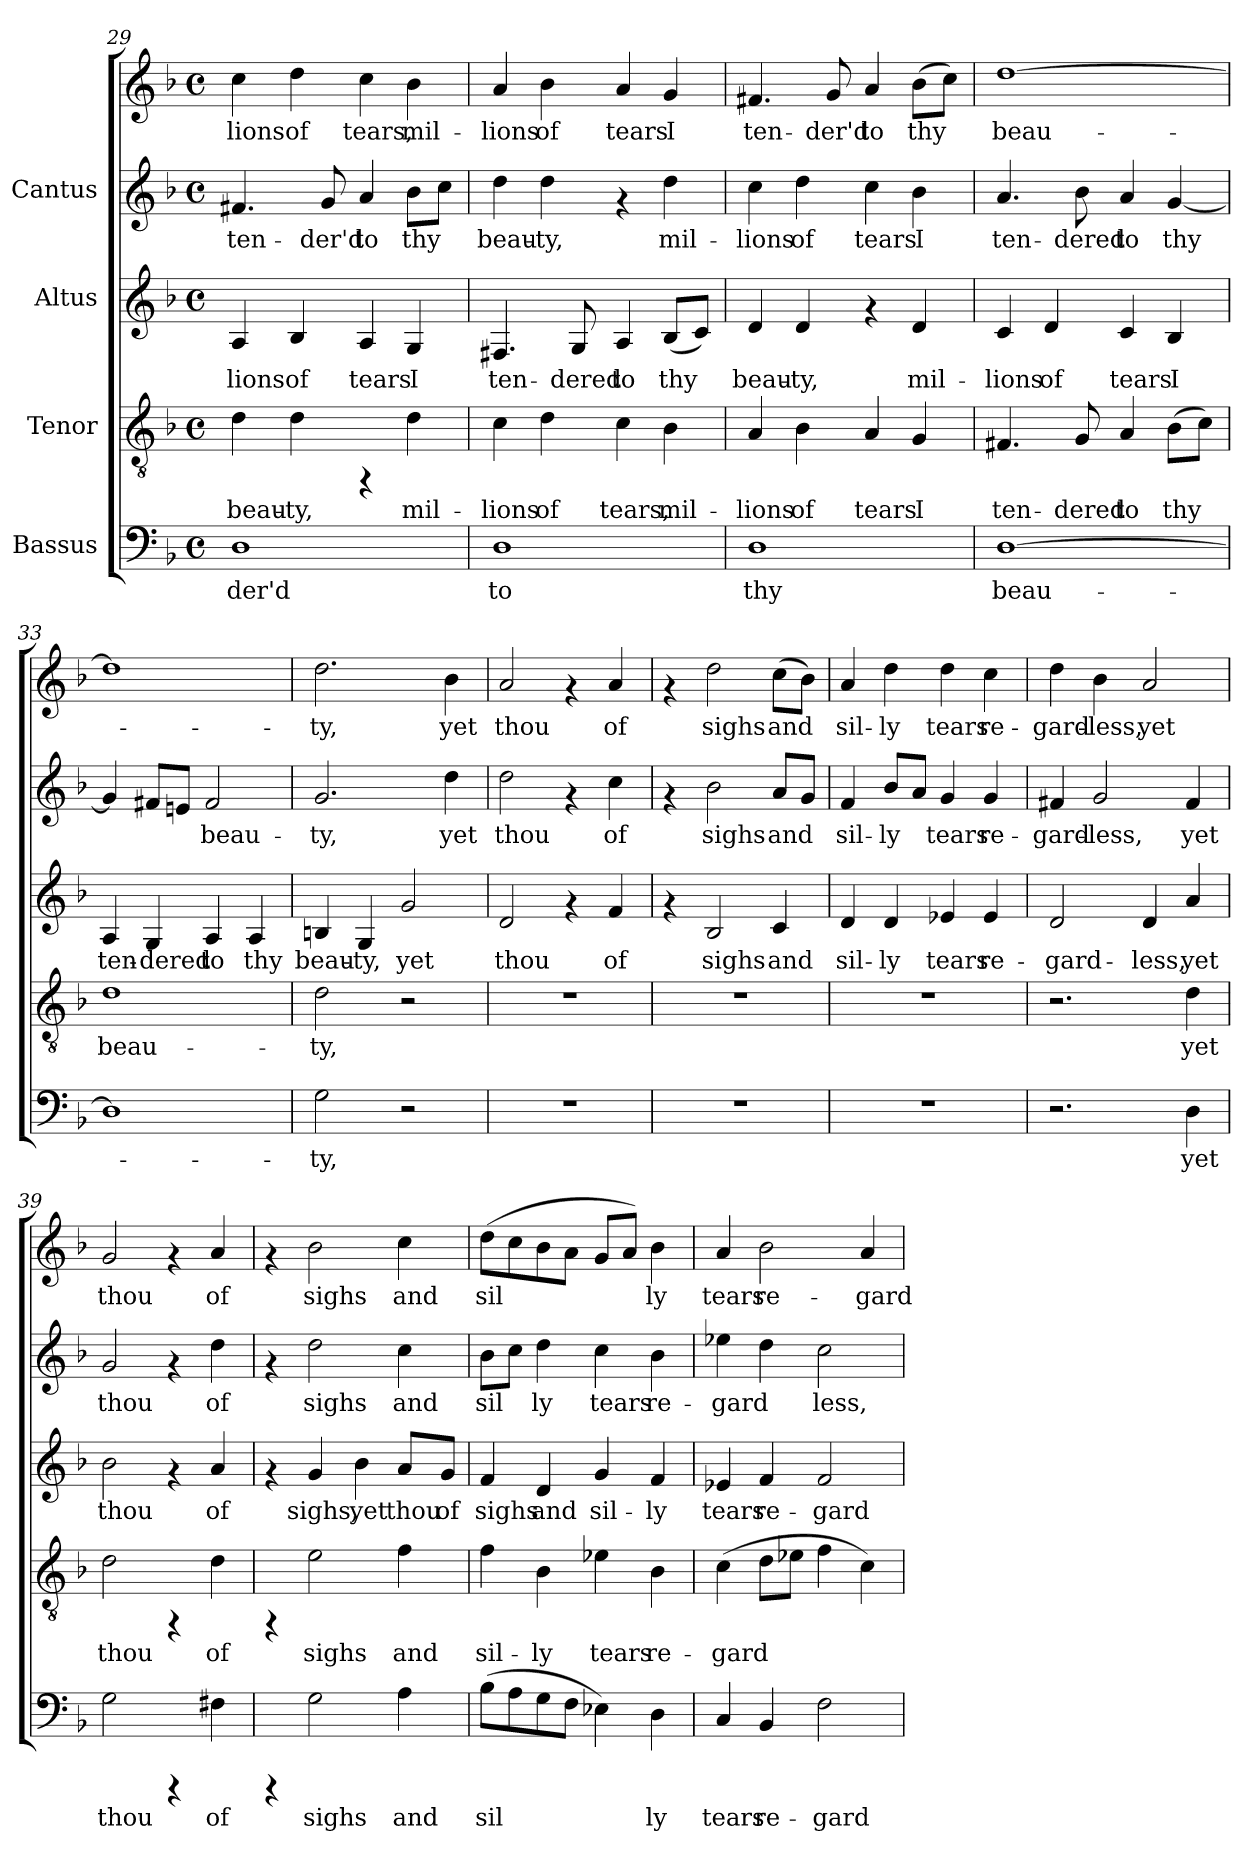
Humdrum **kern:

**kern	**text	**kern	**text	**kern	**text	**kern	**text	**kern	**text
*part4	*part4	*part3	*part3	*part2	*part2	*part1	*part1	*part1	*part1
*staff5	*staff5	*staff4	*staff4	*staff3	*staff3	*staff2	*staff2	*staff1	*staff1
*I"Bassus	*	*I"Tenor	*	*I"Altus	*	*I"Cantus	*	*	*
!!LO:LB:g=z
*clefF4	*	*clefGv2	*	*clefG2	*	*clefG2	*	*clefG2	*
*k[b-]	*	*k[b-]	*	*k[b-]	*	*k[b-]	*	*k[b-]	*
*F:	*	*F:	*	*F:	*	*F:	*	*F:	*
*M4/4	*	*M4/4	*	*M4/4	*	*M4/4	*	*M4/4	*
*met(c)	*	*met(c)	*	*met(c)	*	*met(c)	*	*met(c)	*
=29	=29	=29	=29	=29	=29	=29	=29	=29	=29
!	!LO:LY:b:cj	!	!LO:LY:b:cj	!	!LO:LY:b:cj	!	!LO:LY:b:cj	!	!LO:LY:b:cj
1D	-der'd	4d\	beau-	4A/	-lions	4.f#X/	-ten-	4cc\	lions
!	!	!	!LO:LY:b:cj	!	!LO:LY:b:cj	!	!	!	!LO:LY:b:cj
.	.	4d\	-ty,	4B-/	of	.	.	4dd\	of
!	!	!	!	!	!	!	!LO:LY:b:cj	!	!
.	.	.	.	.	.	8g/	-der'd	.	.
!	!	!	!	!	!LO:LY:b:cj	!	!LO:LY:b:cj	!	!LO:LY:b:cj
.	.	4rFF	.	4A/	tears	4a/	to	4cc\	tears,
!	!	!	!LO:LY:b:cj	!	!LO:LY:b:cj	!	!LO:LY:b:cj	!	!LO:LY:b:cj
.	.	4d\	mil-	4G/	I	8b-\L	thy	4b-\	mil-
!	!	!	!	!	!	!	!LO:LY:b:cj	!	!
.	.	.	.	.	.	8cc\J	.	.	.
=30	=30	=30	=30	=30	=30	=30	=30	=30	=30
!	!LO:LY:b:cj	!	!LO:LY:b:cj	!	!LO:LY:b:cj	!	!LO:LY:b:cj	!	!LO:LY:b:cj
1D	to	4c\	-lions	4.F#X/	ten-	4dd\	beau-	4a/	lions
!	!	!	!LO:LY:b:cj	!	!	!	!LO:LY:b:cj	!	!LO:LY:b:cj
.	.	4d\	of	.	.	4dd\	-ty,	4b-\	of
!	!	!	!	!	!LO:LY:b:cj	!	!	!	!
.	.	.	.	8G/	-dered	.	.	.	.
!	!	!	!LO:LY:b:cj	!	!LO:LY:b:cj	!	!	!	!LO:LY:b:cj
.	.	4c\	tears,	4A/	to	4rf	.	4a/	tears
!	!	!	!LO:LY:b:cj	!	!LO:LY:b:cj	!	!LO:LY:b:cj	!	!LO:LY:b:cj
.	.	4B-\	mil-	(<8B-/L	thy	4dd\	mil-	4g/	I
!	!	!	!	!	!LO:LY:b:cj	!	!	!	!
.	.	.	.	8c/J)	.	.	.	.	.
=31	=31	=31	=31	=31	=31	=31	=31	=31	=31
!	!LO:LY:b:cj	!	!LO:LY:b:cj	!	!LO:LY:b:cj	!	!LO:LY:b:cj	!	!LO:LY:b:cj
1D	thy	4A/	-lions	4d/	beau-	4cc\	lions	4.f#X/	-ten-
!	!	!	!LO:LY:b:cj	!	!LO:LY:b:cj	!	!LO:LY:b:cj	!	!
.	.	4B-\	of	4d/	-ty,	4dd\	of	.	.
!	!	!	!	!	!	!	!	!	!LO:LY:b:cj
.	.	.	.	.	.	.	.	8g/	-der'd
!	!	!	!LO:LY:b:cj	!	!	!	!LO:LY:b:cj	!	!LO:LY:b:cj
.	.	4A/	tears	4rf	.	4cc\	tears	4a/	to
!	!	!	!LO:LY:b:cj	!	!LO:LY:b:cj	!	!LO:LY:b:cj	!	!LO:LY:b:cj
.	.	4G/	I	4d/	mil-	4b-\	I	(>8b-\L	thy
!	!	!	!	!	!	!	!	!	!LO:LY:b:cj
.	.	.	.	.	.	.	.	8cc\J)	.
=32	=32	=32	=32	=32	=32	=32	=32	=32	=32
!	!LO:LY:b:cj	!	!LO:LY:b:cj	!	!LO:LY:b:cj	!	!LO:LY:b:cj	!	!LO:LY:b:cj
[>1D	beau-	4.F#X/	ten-	4c/	-lions	4.a/	-ten-	[>1dd	beau-
!	!	!	!	!	!LO:LY:b:cj	!	!	!	!
.	.	.	.	4d/	of	.	.	.	.
!	!	!	!LO:LY:b:cj	!	!	!	!LO:LY:b:cj	!	!
.	.	8G/	-dered	.	.	8b-\	-dered	.	.
!	!	!	!LO:LY:b:cj	!	!LO:LY:b:cj	!	!LO:LY:b:cj	!	!
.	.	4A/	to	4c/	tears	4a/	to	.	.
!	!	!	!LO:LY:b:cj	!	!LO:LY:b:cj	!	!LO:LY:b:cj	!	!
.	.	(>8B-\L	thy	4B-/	I	[<4g/	thy	.	.
!	!	!	!LO:LY:b:cj	!	!	!	!	!	!
.	.	8c\J)	.	.	.	.	.	.	.
!!LO:LB:g=z
=33	=33	=33	=33	=33	=33	=33	=33	=33	=33
!	!	!	!LO:LY:b:cj	!	!LO:LY:b:cj	!	!LO:LY:b:cj	!	!
1D]	.	1d	beau-	4A/	ten-	4g/]	.	1dd]	.
!	!	!	!	!	!LO:LY:b:cj	!	!LO:LY:b:cj	!	!
.	.	.	.	4G/	-dered	8f#X/L	.	.	.
!	!	!	!	!	!	!	!LO:LY:b:cj	!	!
.	.	.	.	.	.	8en/J	.	.	.
!	!	!	!	!	!LO:LY:b:cj	!	!LO:LY:b:cj	!	!
.	.	.	.	4A/	to	2f#/	beau-	.	.
!	!	!	!	!	!LO:LY:b:cj	!	!	!	!
.	.	.	.	4A/	thy	.	.	.	.
=34	=34	=34	=34	=34	=34	=34	=34	=34	=34
!	!LO:LY:b:cj	!	!LO:LY:b:cj	!	!LO:LY:b:cj	!	!LO:LY:b:cj	!	!LO:LY:b:cj
2G\	-ty,	2d\	-ty,	4Bn/	beau-	2.g/	ty,	2.dd\	-ty,
!	!	!	!	!	!LO:LY:b:cj	!	!	!	!
.	.	.	.	4G/	-ty,	.	.	.	.
!	!	!	!	!	!LO:LY:b:cj	!	!	!	!
2r	.	2r	.	2g/	yet	.	.	.	.
!	!	!	!	!	!	!	!LO:LY:b:cj	!	!LO:LY:b:cj
.	.	.	.	.	.	4dd\	yet	4b-\	yet
=35	=35	=35	=35	=35	=35	=35	=35	=35	=35
!	!	!	!	!	!LO:LY:b:cj	!	!LO:LY:b:cj	!	!LO:LY:b:cj
1r	.	1r	.	2d/	thou	2dd\	thou	2a/	thou
.	.	.	.	4rf	.	4rf	.	4rf	.
!	!	!	!	!	!LO:LY:b:cj	!	!LO:LY:b:cj	!	!LO:LY:b:cj
.	.	.	.	4f/	of	4cc\	of	4a/	of
=36	=36	=36	=36	=36	=36	=36	=36	=36	=36
1r	.	1r	.	4rf	.	4rf	.	4rf	.
!	!	!	!	!	!LO:LY:b:cj	!	!LO:LY:b:cj	!	!LO:LY:b:cj
.	.	.	.	2B-/	sighs	2b-\	sighs	2dd\	sighs
!	!	!	!	!	!LO:LY:b:cj	!	!LO:LY:b:cj	!	!LO:LY:b:cj
.	.	.	.	4c/	and	8a/L	and	(>8cc\L	and
!	!	!	!	!	!	!	!LO:LY:b:cj	!	!LO:LY:b:cj
.	.	.	.	.	.	8g/J	.	8b-\J)	.
=37	=37	=37	=37	=37	=37	=37	=37	=37	=37
!	!	!	!	!	!LO:LY:b:cj	!	!LO:LY:b:cj	!	!LO:LY:b:cj
1r	.	1r	.	4d/	sil-	4f/	-sil-	4a/	sil-
!	!	!	!	!	!LO:LY:b:cj	!	!LO:LY:b:cj	!	!LO:LY:b:cj
.	.	.	.	4d/	-ly	8b-/L	-ly	4dd\	-ly
!	!	!	!	!	!	!	!LO:LY:b:cj	!	!
.	.	.	.	.	.	8a/J	.	.	.
!	!	!	!	!	!LO:LY:b:cj	!	!LO:LY:b:cj	!	!LO:LY:b:cj
.	.	.	.	4e-X/	tears	4g/	tears	4dd\	tears
!	!	!	!	!	!LO:LY:b:cj	!	!LO:LY:b:cj	!	!LO:LY:b:cj
.	.	.	.	4e-/	re-	4g/	re-	4cc\	re-
!!LO:PB:g=z
=38	=38	=38	=38	=38	=38	=38	=38	=38	=38
!	!	!	!	!	!LO:LY:b:cj	!	!LO:LY:b:cj	!	!LO:LY:b:cj
2.r	.	2.r	.	2d/	-gard-	4f#X/	gard-	4dd\	-gard-
!	!	!	!	!	!	!	!LO:LY:b:cj	!	!LO:LY:b:cj
.	.	.	.	.	.	2g/	-less,	4b-\	-less,
!	!	!	!	!	!LO:LY:b:cj	!	!	!	!LO:LY:b:cj
.	.	.	.	4d/	-less,	.	.	2a/	yet
!	!LO:LY:b:cj	!	!LO:LY:b:cj	!	!LO:LY:b:cj	!	!LO:LY:b:cj	!	!
4D\	yet	4d\	yet	4a/	yet	4f#/	yet	.	.
=39	=39	=39	=39	=39	=39	=39	=39	=39	=39
!	!LO:LY:b:cj	!	!LO:LY:b:cj	!	!LO:LY:b:cj	!	!LO:LY:b:cj	!	!LO:LY:b:cj
2G\	thou	2d\	thou	2b-\	thou	2g/	thou	2g/	thou
4rCCC	.	4rFF	.	4rf	.	4rf	.	4rf	.
!	!LO:LY:b:cj	!	!LO:LY:b:cj	!	!LO:LY:b:cj	!	!LO:LY:b:cj	!	!LO:LY:b:cj
4F#X\	of	4d\	of	4a/	of	4dd\	of	4a/	of
=40	=40	=40	=40	=40	=40	=40	=40	=40	=40
4rCCC	.	4rFF	.	4rf	.	4rf	.	4rf	.
!	!LO:LY:b:cj	!	!LO:LY:b:cj	!	!LO:LY:b:cj	!	!LO:LY:b:cj	!	!LO:LY:b:cj
2G\	sighs	2e\	sighs	4g/	sighs,	2dd\	sighs	2b-\	sighs
!	!	!	!	!	!LO:LY:b:cj	!	!	!	!
.	.	.	.	4b-\	yet	.	.	.	.
!	!LO:LY:b:cj	!	!LO:LY:b:cj	!	!LO:LY:b:cj	!	!LO:LY:b:cj	!	!LO:LY:b:cj
4A\	and	4f\	and	8a/L	thou	4cc\	and	4cc\	and
!	!	!	!	!	!LO:LY:b:cj	!	!	!	!
.	.	.	.	8g/J	of	.	.	.	.
=41	=41	=41	=41	=41	=41	=41	=41	=41	=41
!	!LO:LY:b:cj	!	!LO:LY:b:cj	!	!LO:LY:b:cj	!	!LO:LY:b:cj	!	!LO:LY:b:cj
(>8B-\L	sil-	4f\	sil-	4f/	sighs	8b-\L	sil-	(>8dd\L	sil-
!	!LO:LY:b:cj	!	!	!	!	!	!LO:LY:b:cj	!	!LO:LY:b:cj
8A\	-	.	.	.	.	8cc\J	-	8cc\	-
!	!LO:LY:b:cj	!	!LO:LY:b:cj	!	!LO:LY:b:cj	!	!LO:LY:b:cj	!	!LO:LY:b:cj
8G\	.	4B-\	-ly	4d/	and	4dd\	ly	8b-\	.
!	!LO:LY:b:cj	!	!	!	!	!	!	!	!LO:LY:b:cj
8F\J	.	.	.	.	.	.	.	8a\J	.
!	!LO:LY:b:cj	!	!LO:LY:b:cj	!	!LO:LY:b:cj	!	!LO:LY:b:cj	!	!LO:LY:b:cj
4E-X\)	.	4e-X\	tears	4g/	sil-	4cc\	tears	8g/L	.
!	!	!	!	!	!	!	!	!	!LO:LY:b:cj
.	.	.	.	.	.	.	.	8a/J)	.
!	!LO:LY:b:cj	!	!LO:LY:b:cj	!	!LO:LY:b:cj	!	!LO:LY:b:cj	!	!LO:LY:b:cj
4D\	ly	4B-\	re-	4f/	-ly	4b-\	re-	4b-\	ly
!!LO:LB:g=z
=42	=42	=42	=42	=42	=42	=42	=42	=42	=42
!	!LO:LY:b:cj	!	!LO:LY:b:cj	!	!LO:LY:b:cj	!	!LO:LY:b:cj	!	!LO:LY:b:cj
4C/	tears	(>4c\	-gard-	4e-X/	tears	4ee-X\	-gard-	4a/	-tears
!	!LO:LY:b:cj	!	!LO:LY:b:cj	!	!LO:LY:b:cj	!	!LO:LY:b:cj	!	!LO:LY:b:cj
4BB-/	re-	8d\L	--	4f/	re-	4dd\	-	2b-\	re-
!	!	!	!LO:LY:b:cj	!	!	!	!	!	!
.	.	8e-X\J	--	.	.	.	.	.	.
!	!LO:LY:b:cj	!	!LO:LY:b:cj	!	!LO:LY:b:cj	!	!LO:LY:b:cj	!	!
2F\	-gard-	4f\	--	2f/	-gard-	2cc\	less,	.	.
!	!	!	!LO:LY:b:cj	!	!	!	!	!	!LO:LY:b:cj
.	.	4c\)	--	.	.	.	.	4a/	-gard-
=	=	=	=	=	=	=	=	=	=
*-	*-	*-	*-	*-	*-	*-	*-	*-	*-
